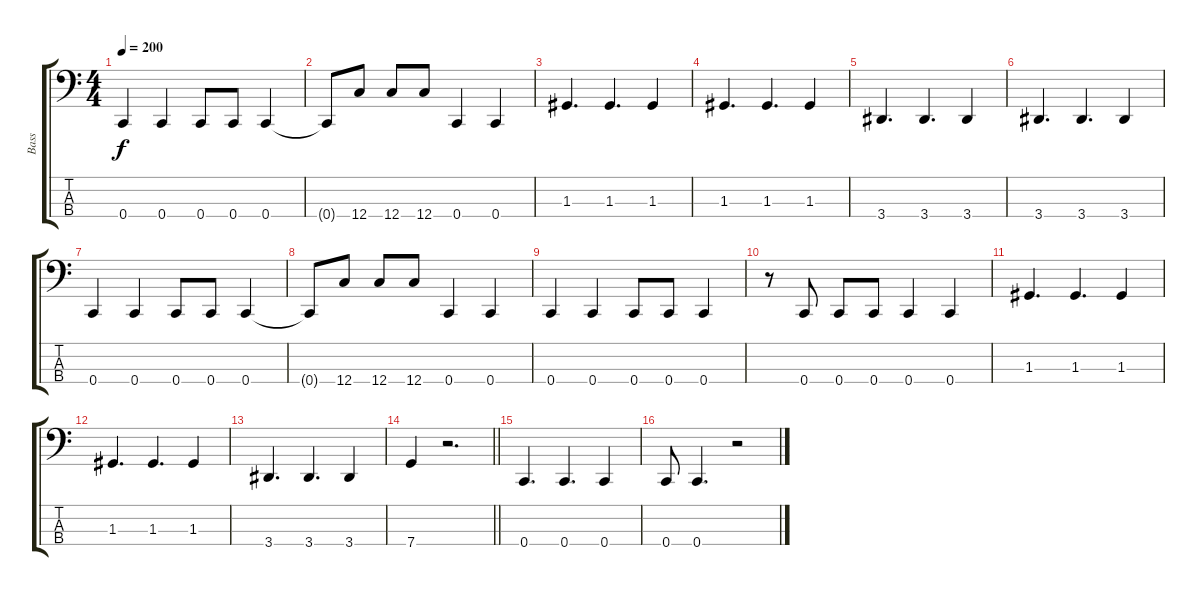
\track ("Bass" "Bass") {instrument electricbasspick}
\staff {score tabs}
\tuning (F2 C2 G1 C1) {hide}
\ts (4 4)
\tempo 200
\clef f4
\ks c
0.4.4{dy f} 0.4.4 0.4.8 0.4.8 0.4.4 |
0.4{t}.8 12.4.8 12.4.8 12.4.8 0.4.4 0.4.4 |
1.3.4{d} 1.3.4{d} 1.3.4 |
1.3.4{d} 1.3.4{d} 1.3.4 |
3.4.4{d} 3.4.4{d} 3.4.4 |
3.4.4{d} 3.4.4{d} 3.4.4 |
0.4.4 0.4.4 0.4.8 0.4.8 0.4.4 |
0.4{t}.8 12.4.8 12.4.8 12.4.8 0.4.4 0.4.4 |
0.4.4 0.4.4 0.4.8 0.4.8 0.4.4 |
r.8 0.4.8 0.4.8 0.4.8 0.4.4 0.4.4 |
1.3.4{d} 1.3.4{d} 1.3.4 |
1.3.4{d} 1.3.4{d} 1.3.4 |
3.4.4{d} 3.4.4{d} 3.4.4 |
\barLineRight lightlight
7.4.4 r.2{d} |
\section ("" " ")
0.4.4{d} 0.4.4{d} 0.4.4 |
0.4.8 0.4.4{d} r.2
